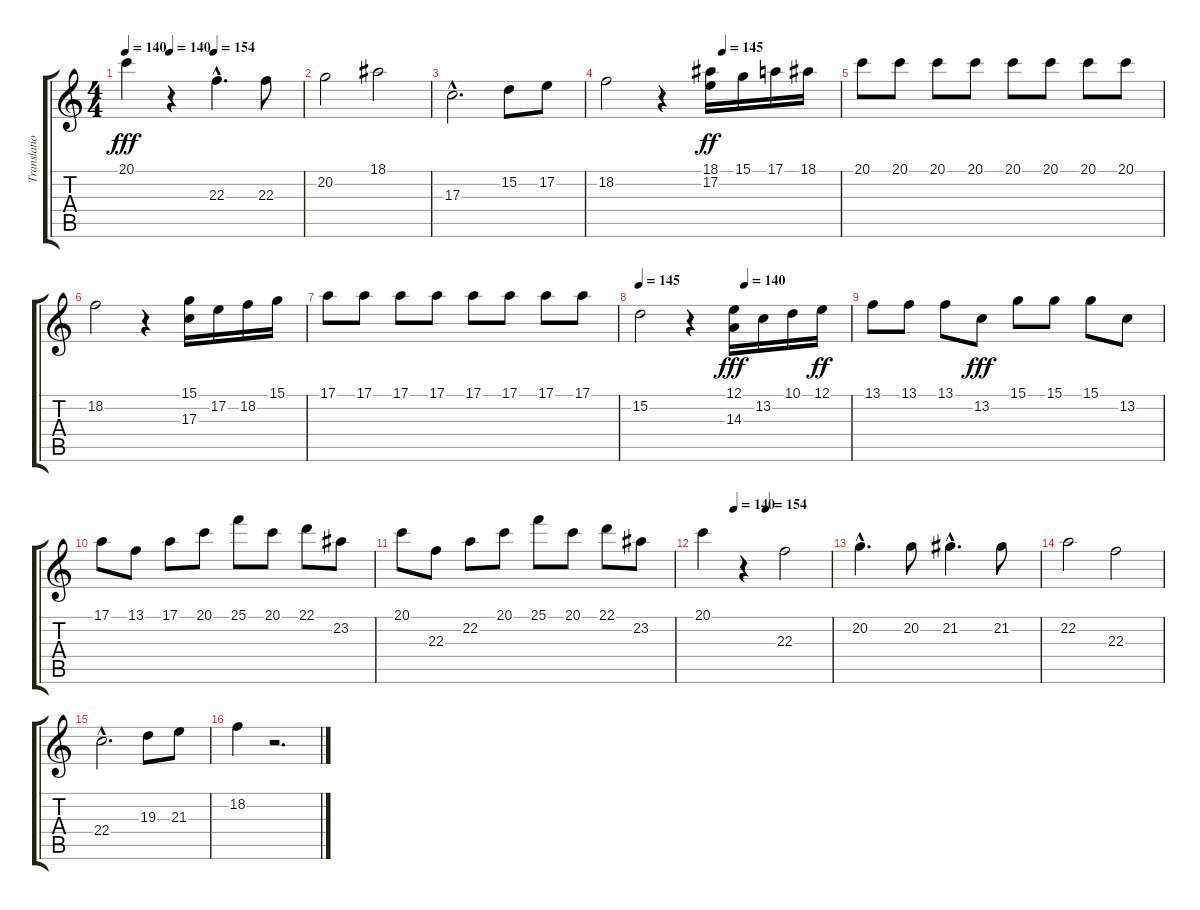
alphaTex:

\track ("Translation" "Translatio") {instrument synthvoice}
\staff {score tabs}
\tuning (E4 B3 G3 D3 A2 E2) {hide}
\ts (4 4)
\tempo 140
\tempo (140 0.25)
\tempo (154 0.5)
\clef g2
\ks c
20.1.4{dy fff} r.4 22.3{hac}.4{d} 22.3.8 |
20.2.2 18.1.2 |
17.3{hac}.2{d} 15.2.8 17.2.8 |
\tempo (145 0.5)
18.2.2 r.4 (18.1 17.2).16{dy ff} 15.1.16 17.1.16 18.1.16 |
20.1.8 20.1.8 20.1.8 20.1.8 20.1.8 20.1.8 20.1.8 20.1.8 |
18.2.2 r.4 (15.1 17.3).16 17.2.16 18.2.16 15.1.16 |
17.1.8 17.1.8 17.1.8 17.1.8 17.1.8 17.1.8 17.1.8 17.1.8 |
\tempo 145
\tempo (140 0.5)
15.2.2 r.4 (12.1 14.3).16{dy fff} 13.2.16 10.1.16 12.1.16{dy ff} |
13.1.8 13.1.8 13.1.8 13.2.8{dy fff} 15.1.8 15.1.8 15.1.8 13.2.8 |
17.1.8 13.1.8 17.1.8 20.1.8 25.1.8 20.1.8 22.1.8 23.2.8 |
20.1.8 22.3.8 22.2.8 20.1.8 25.1.8 20.1.8 22.1.8 23.2.8 |
\tempo (140 0.25)
\tempo (154 0.5)
20.1.4 r.4 22.3.2 |
20.2{hac}.4{d} 20.2.8 21.2{hac}.4{d} 21.2.8 |
22.2.2 22.3.2 |
22.4{hac}.2{d} 19.3.8 21.3.8 |
18.2.4 r.2{d}
